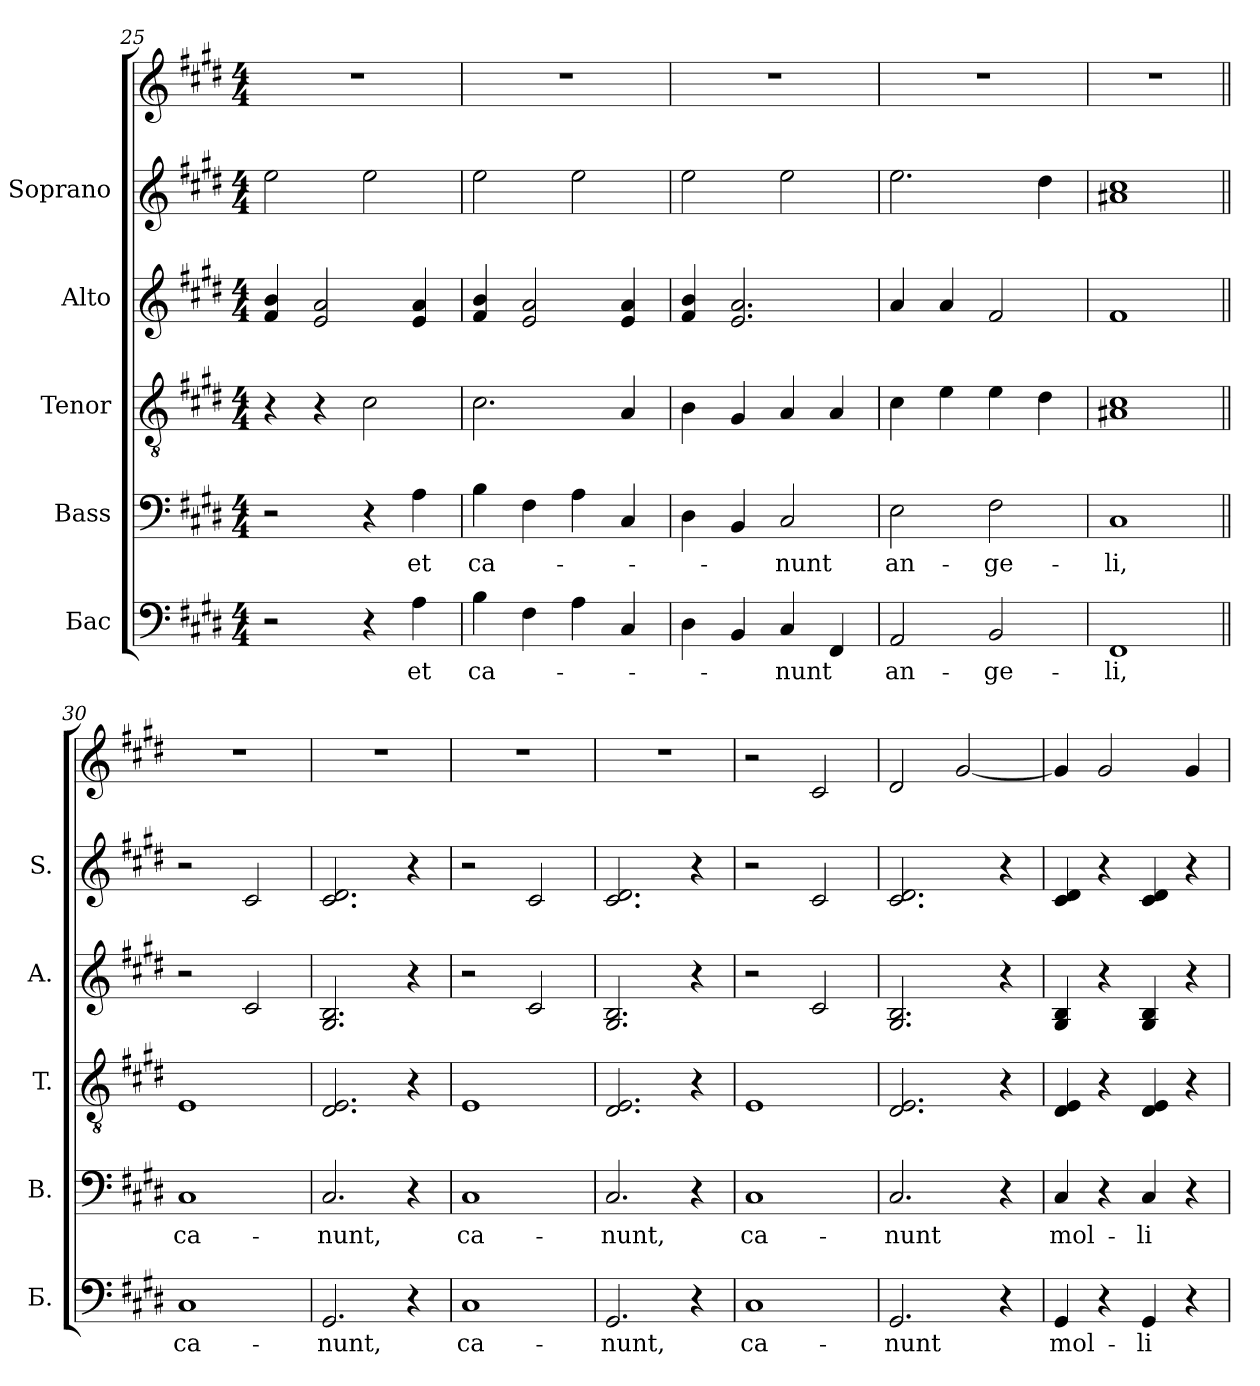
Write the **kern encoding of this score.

**kern	**text	**kern	**text	**kern	**kern	**text	**kern	**kern
*part5	*part5	*part4	*part4	*part3	*part2	*part2	*part1	*part1
*staff6	*staff6	*staff5	*staff5	*staff4	*staff3	*staff3	*staff2	*staff1
*I"Бас	*	*I"Bass	*	*I"Tenor	*I"Alto	*	*I"Soprano	*
*I'Б.	*	*I'B.	*	*I'T.	*I'A.	*	*I'S.	*
*clefF4	*	*clefF4	*	*clefGv2	*clefG2	*	*clefG2	*clefG2
*k[f#c#g#d#]	*	*k[f#c#g#d#]	*	*k[f#c#g#d#]	*k[f#c#g#d#]	*	*k[f#c#g#d#]	*k[f#c#g#d#]
*M4/4	*	*M4/4	*	*M4/4	*M4/4	*	*M4/4	*M4/4
=25	=25	=25	=25	=25	=25	=25	=25	=25
2r	.	2r	.	4r	4f#/ 4b/	.	2ee\	1r
.	.	.	.	4r	2e/ 2a/	.	.	.
4r	.	4r	.	2c#\	.	.	2ee\	.
!	!LO:LY:b	!	!LO:LY:b	!	!	!	!	!
4A\	et	4A\	et	.	4e/ 4a/	.	.	.
=26	=26	=26	=26	=26	=26	=26	=26	=26
!	!LO:LY:b	!	!LO:LY:b	!	!	!	!	!
4B\	ca-	4B\	ca-	2.c#\	4f#/ 4b/	.	2ee\	1r
4F#\	.	4F#\	.	.	2e/ 2a/	.	.	.
4A\	.	4A\	.	.	.	.	2ee\	.
4C#/	.	4C#/	.	4A/	4e/ 4a/	.	.	.
=27	=27	=27	=27	=27	=27	=27	=27	=27
4D#\	.	4D#\	.	4B\	4f#/ 4b/	.	2ee\	1r
4BB/	.	4BB/	.	4G#/	2.e/ 2.a/	.	.	.
!	!LO:LY:b	!	!LO:LY:b	!	!	!	!	!
4C#/	-nunt	2C#/	-nunt	4A/	.	.	2ee\	.
4FF#/	.	.	.	4A/	.	.	.	.
=28	=28	=28	=28	=28	=28	=28	=28	=28
!	!LO:LY:b	!	!LO:LY:b	!	!	!	!	!
2AA/	an-	2E\	an-	4c#\	4a/	.	2.ee\	1r
.	.	.	.	4e\	4a/	.	.	.
!	!LO:LY:b	!	!LO:LY:b	!	!	!	!	!
2BB/	-ge-	2F#\	-ge-	4e\	2f#/	.	.	.
.	.	.	.	4d#\	.	.	4dd#\	.
=29	=29	=29	=29	=29	=29	=29	=29	=29
!	!LO:LY:b	!	!LO:LY:b	!	!	!	!	!
1FF#	-li,	1C#	-li,	1A#X 1c#	1f#	.	1a#X 1cc#	1r
!!LO:LB:g=z
=30||	=30||	=30||	=30||	=30||	=30||	=30||	=30||	=30||
!	!LO:LY:b	!	!LO:LY:b	!	!	!	!	!
1C#	ca-	1C#	ca-	1E	2r	.	2r	1r
.	.	.	.	.	2c#/	.	2c#/	.
=31	=31	=31	=31	=31	=31	=31	=31	=31
!	!LO:LY:b	!	!LO:LY:b	!	!	!	!	!
2.GG#/	-nunt,	2.C#/	-nunt,	2.D#/ 2.E/	2.G#/ 2.B/	.	2.c#/ 2.d#/	1r
4r	.	4r	.	4r	4r	.	4r	.
=32	=32	=32	=32	=32	=32	=32	=32	=32
!	!LO:LY:b	!	!LO:LY:b	!	!	!	!	!
1C#	ca-	1C#	ca-	1E	2r	.	2r	1r
.	.	.	.	.	2c#/	.	2c#/	.
=33	=33	=33	=33	=33	=33	=33	=33	=33
!	!LO:LY:b	!	!LO:LY:b	!	!	!	!	!
2.GG#/	-nunt,	2.C#/	-nunt,	2.D#/ 2.E/	2.G#/ 2.B/	.	2.c#/ 2.d#/	1r
4r	.	4r	.	4r	4r	.	4r	.
=34	=34	=34	=34	=34	=34	=34	=34	=34
!	!LO:LY:b	!	!LO:LY:b	!	!	!	!	!
1C#	ca-	1C#	ca-	1E	2r	.	2r	2r
.	.	.	.	.	2c#/	.	2c#/	2c#/
=35	=35	=35	=35	=35	=35	=35	=35	=35
!	!LO:LY:b	!	!LO:LY:b	!	!	!	!	!
2.GG#/	-nunt	2.C#/	-nunt	2.D#/ 2.E/	2.G#/ 2.B/	.	2.c#/ 2.d#/	2d#/
.	.	.	.	.	.	.	.	[2g#/
4r	.	4r	.	4r	4r	.	4r	.
=36	=36	=36	=36	=36	=36	=36	=36	=36
!	!LO:LY:b	!	!LO:LY:b	!	!	!	!	!
4GG#/	mol-	4C#/	mol-	4D#/ 4E/	4G#/ 4B/	.	4c#/ 4d#/	4g#/]
4r	.	4r	.	4r	4r	.	4r	2g#/
!	!LO:LY:b	!	!LO:LY:b	!	!	!	!	!
4GG#/	-li-	4C#/	-li-	4D#/ 4E/	4G#/ 4B/	.	4c#/ 4d#/	.
4r	.	4r	.	4r	4r	.	4r	4g#/
=	=	=	=	=	=	=	=	=
*-	*-	*-	*-	*-	*-	*-	*-	*-
